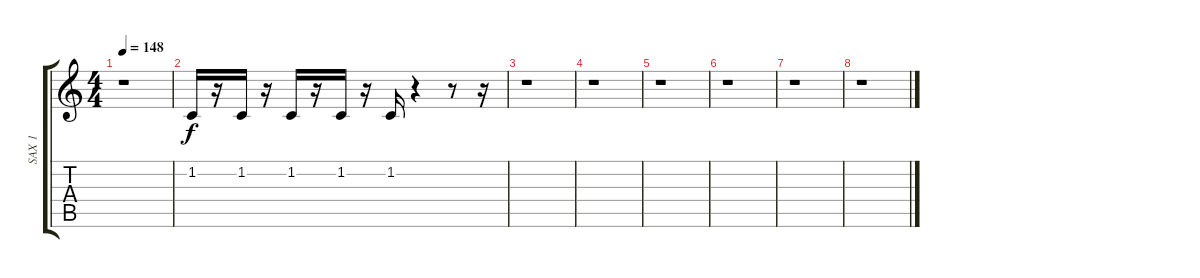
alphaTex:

\track ("SAX 1" "SAX 1") {instrument altosax}
\staff {score tabs}
\tuning (E4 B3 G3 D3 A2 E2) {hide}
\ts (4 4)
\tempo 148
\clef g2
\ks c
r.1{dy f} |
1.2.16 r.16 1.2.16 r.16 1.2.16 r.16 1.2.16 r.16 1.2.16 r.4 r.8 r.16 |
r.1 |
r.1 |
r.1 |
r.1 |
r.1 |
r.1
